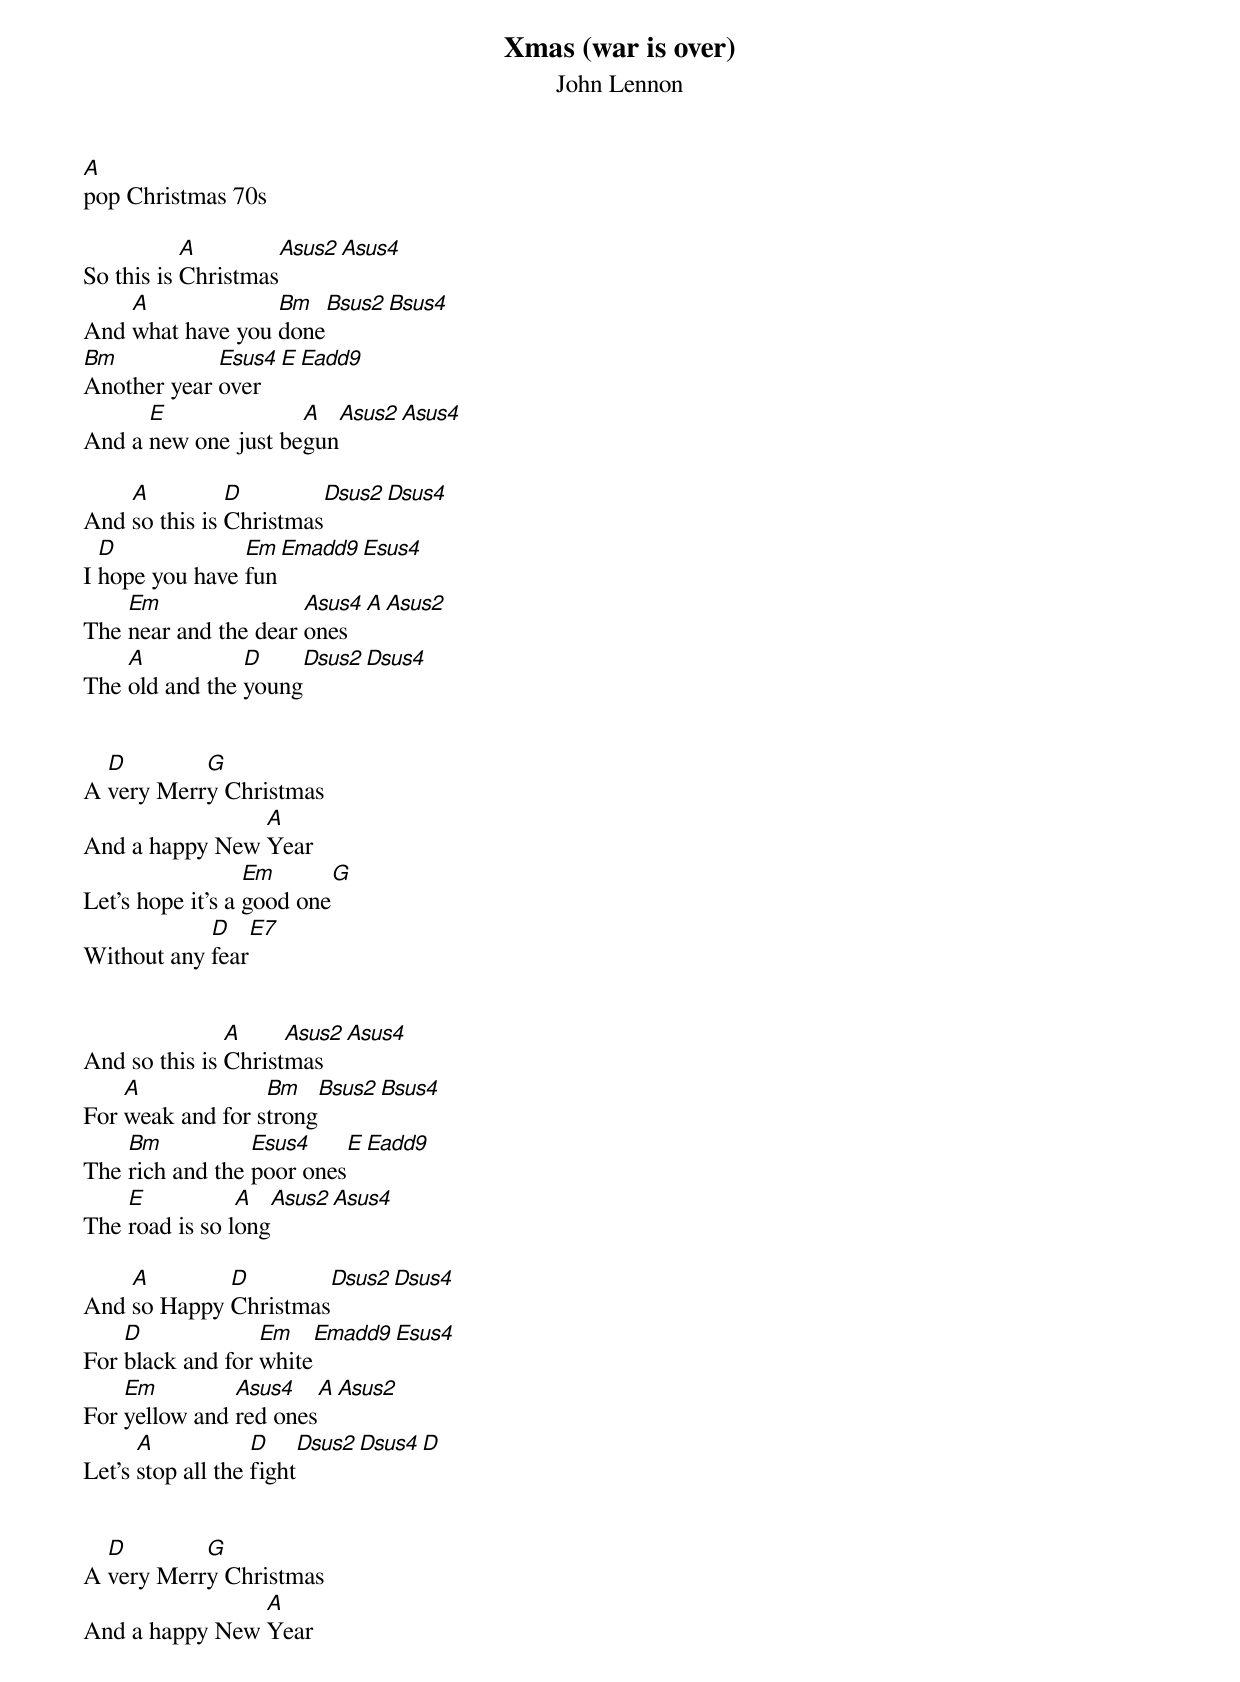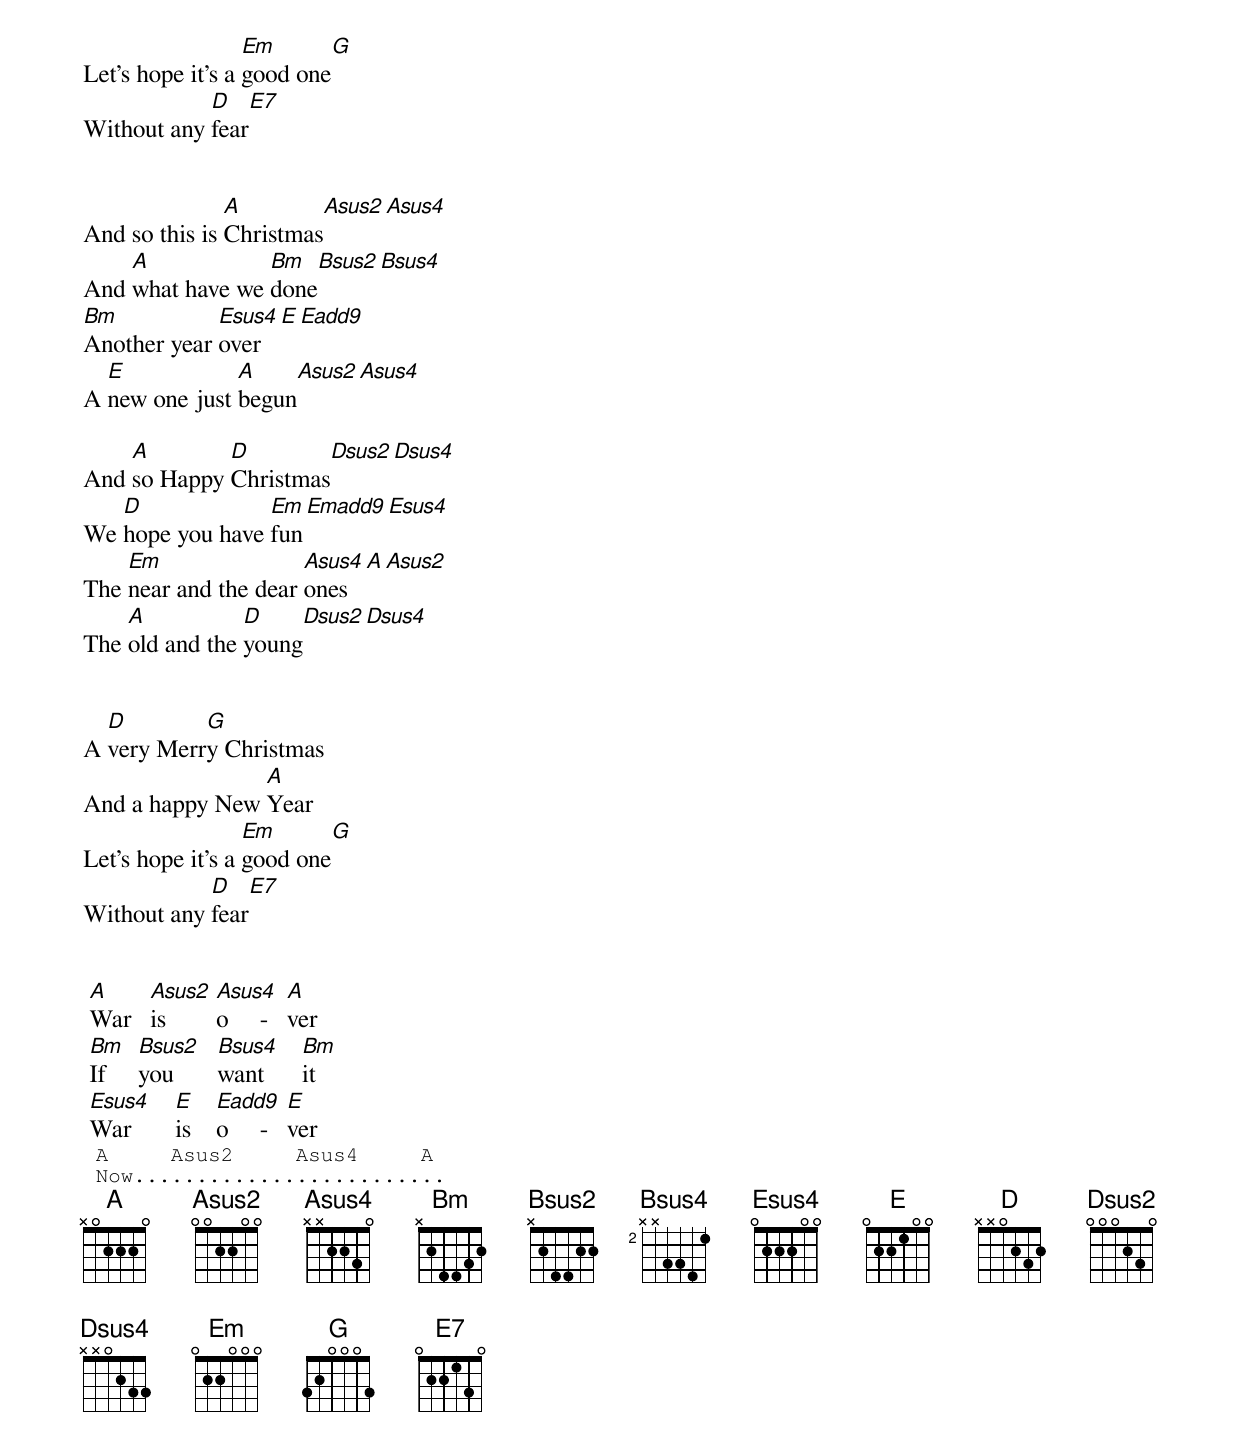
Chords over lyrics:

Xmas (war is over)
John Lennon
A
pop Christmas 70s

           A         Asus2    Asus4
So this is Christmas
    A             Bm     Bsus2    Bsus4
And what have you done
Bm           Esus4   E    Eadd9
Another year over
      E              A    Asus2    Asus4
And a new one just begun

    A          D          Dsus2   Dsus4
And so this is Christmas
  D             Em     Emadd9    Esus4
I hope you have fun
    Em                Asus4   A    Asus2
The near and the dear ones
    A           D     Dsus2     Dsus4
The old and the young


  D        G
A very Merry Christmas
                A
And a happy New Year
                  Em        G
Let's hope it's a good one
            D     E7
Without any fear


               A     Asus2    Asus4
And so this is Christmas
    A             Bm     Bsus2    Bsus4
For weak and for strong
    Bm           Esus4     E    Eadd9
The rich and the poor ones
    E           A     Asus2    Asus4
The road is so long

    A        D         Dsus2    Dsus4
And so Happy Christmas
    D             Em     Emadd9    Esus4
For black and for white
    Em         Asus4     A    Asus2
For yellow and red ones
      A            D     Dsus2    Dsus4     D
Let's stop all the fight


  D        G
A very Merry Christmas
                A
And a happy New Year
                  Em        G
Let's hope it's a good one
            D     E7
Without any fear


               A         Asus2   Asus4
And so this is Christmas
    A            Bm     Bsus2   Bsus4
And what have we done
Bm           Esus4    E    Eadd9
Another year over
  E            A     Asus2    Asus4
A new one just begun

    A        D         Dsus2    Dsus4
And so Happy Christmas
   D             Em     Emadd9    Esus4
We hope you have fun
    Em                Asus4    A    Asus2
The near and the dear ones
    A           D     Dsus2     Dsus4
The old and the young


  D        G
A very Merry Christmas
                A
And a happy New Year
                  Em        G
Let's hope it's a good one
            D     E7
Without any fear


 A     Asus2     Asus4     A
 War   is        o     -   ver
 Bm     Bsus2     Bsus4     Bm
 If     you       want      it
 Esus4     E     Eadd9     E
 War       is    o     -   ver
 A     Asus2     Asus4     A
 Now.........................
